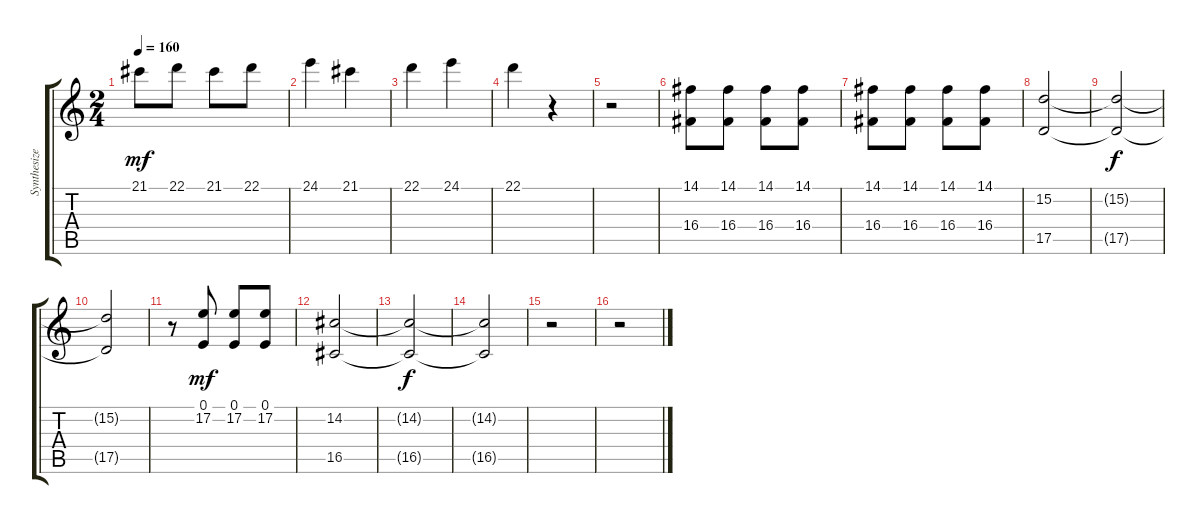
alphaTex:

\track ("Synthesizer(flute)" "Synthesize") {instrument oboe}
\staff {score tabs}
\tuning (E4 B3 G3 D3 A2 E2) {hide}
\ts (2 4)
\tempo 160
\clef g2
\ks c
21.1.8{dy mf} 22.1.8 21.1.8 22.1.8 |
24.1.4 21.1.4 |
22.1.4 24.1.4 |
22.1.4 r.4 |
r.2 |
(14.1 16.4).8 (14.1 16.4).8 (14.1 16.4).8 (14.1 16.4).8 |
(14.1 16.4).8 (14.1 16.4).8 (14.1 16.4).8 (14.1 16.4).8 |
(15.2 17.5).2 |
(15.2{t} 17.5{t}).2{dy f} |
(15.2{t} 17.5{t}).2 |
r.8 (0.1 17.2).8{dy mf} (0.1 17.2).8 (0.1 17.2).8 |
(14.2 16.5).2 |
(14.2{t} 16.5{t}).2{dy f} |
(14.2{t} 16.5{t}).2 |
r.2 |
r.2
